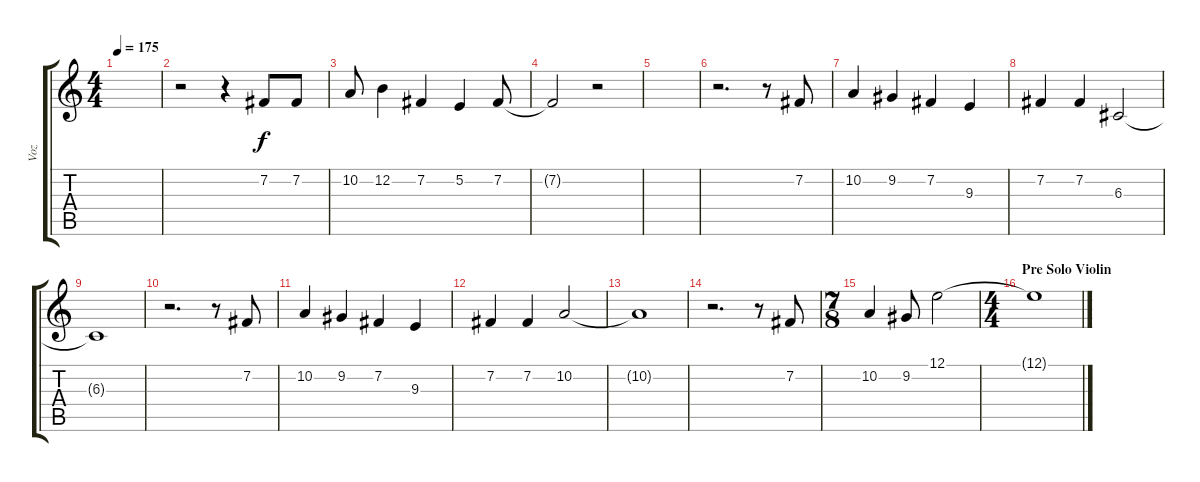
\track ("Voz" "Voz") {instrument choiraahs}
\staff {score tabs}
\tuning (E4 B3 G3 D3 A2 E2) {hide}
\ts (4 4)
\tempo 175
\clef g2
\ks c
|
r.2 r.4 7.2.8 7.2.8 |
10.2.8 12.2.4 7.2.4 5.2.4 7.2.8 |
7.2{t}.2 r.2 |
|
r.2{d} r.8 7.2.8 |
10.2.4 9.2.4 7.2.4 9.3.4 |
7.2.4 7.2.4 6.3.2 |
6.3{t}.1 |
r.2{d} r.8 7.2.8 |
10.2.4 9.2.4 7.2.4 9.3.4 |
7.2.4 7.2.4 10.2.2 |
10.2{t}.1 |
r.2{d} r.8 7.2.8 |
\ts (7 8)
10.2.4 9.2.8 12.1.2 |
\ts (4 4)
\section ("" "Pre Solo Violin")
12.1{t}.1
